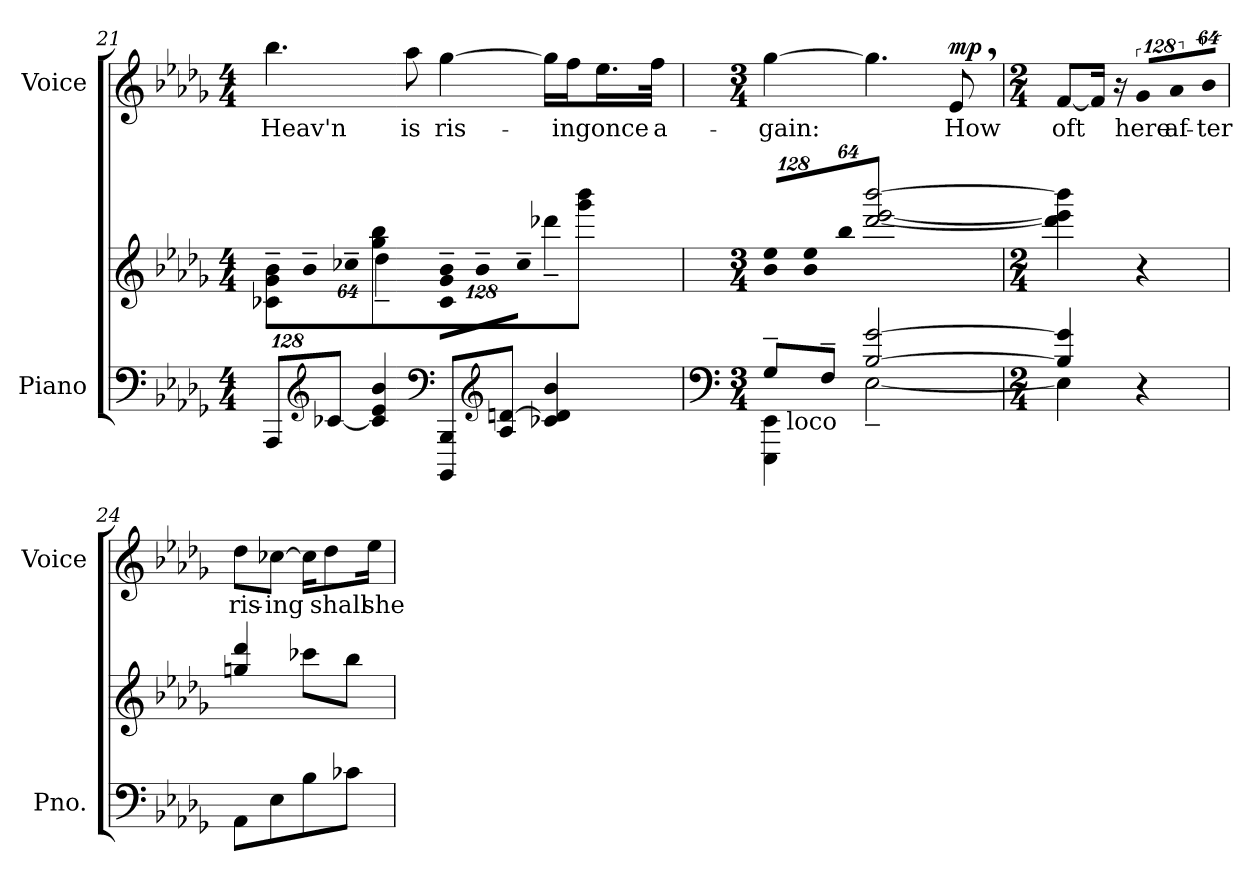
**kern	**kern	**kern	**text	**dynam
*part2	*part2	*part1	*part1	*part1
*staff3	*staff2	*staff1	*staff1	*staff1
*I"Piano	*	*I"Voice	*	*
*I'Pno.	*	*I'Voice	*	*
*clefF4	*clefG2	*clefG2	*	*
*k[b-e-a-d-g-]	*k[b-e-a-d-g-]	*k[b-e-a-d-g-]	*	*
*D-:	*D-:	*D-:	*	*
*M4/4	*M4/4	*M4/4	*	*
*	*Xbrackettup	*	*	*
=21	=21	=21	=21	=21
!	!LO:N:vis=8	!	!	!
*	*^	*	*	*
!	!	!	!	!LO:LY:b:color=#000000	!
8AAA-i/L	1024%85c-Xi\~ 1024%85g-i~ 1024%85b-i~L	4ryy	4.bb-i\	Heav'n	.
!	!LO:N:vis=8	!	!	!	!
.	1024%85b-~i\	.	.	.	.
*clefG2	*	*	*	*	*
*X8ba	*	*	*	*	*
[<8c-Xi/J	.	.	.	.	.
!	!LO:N:vis=8	!	!	!	!
.	512%43cc-X~i\J	.	.	.	.
4c-i/] 4e-i 4b-i	4gg-i/ 4bb-i	4dd-~i\	.	.	.
!	!	!	!	!LO:LY:b:color=#000000	!
.	.	.	8aa-i\	is	.
*clefF4	*	*	*	*	*
!	!LO:N:vis=8	!	!	!	!
!	!	!	!	!LO:LY:b:color=#000000	!
8BBBB-i/ 8BBB-iL	1024%85c-i\~ 1024%85g-i~ 1024%85b-i~L	4ryy	[>4gg-i\	ris-	.
!	!LO:N:vis=8	!	!	!	!
.	1024%85b-~i\	.	.	.	.
*clefG2	*	*	*	*	*
8A-i/ [<8dniJ	.	.	.	.	.
!	!LO:N:vis=8	!	!	!	!
.	512%43cc-~i\J	.	.	.	.
*	*8ba	*	*	*	*
4c-Xi/ 4di] 4b-i	4gg-i/ 4bb-i	4dd-X~i\	16gg-i\LL]	.	.
!	!	!	!	!LO:LY:b:color=#000000	!
.	.	.	16ffi\J	-ing	.
!	!	!	!	!LO:LY:b:color=#000000	!
.	.	.	16.ee-i\L	once	.
!	!	!	!	!LO:LY:b:color=#000000	!
.	.	.	32ffi\JJk	a-	.
*	*v	*v	*	*	*
!!LO:LB:g=z
=22	=22	=22	=22	=22
*clefF4	*	*	*	*
*M3/4	*M3/4	*M3/4	*	*
*^	*	*	*	*
!	!	!LO:N:vis=8	!	!	!
!	!	!	!	!LO:LY:b:color=#000000	!
*	*^	*	*	*	*
8G-~i/L	4EEE-i\ 4EE-i	32ryy	1024%85B-i/ 1024%85e-iL	[>4gg-i\	-gain:	.
.	.	128.ryy	.	.	.	.
!	!	!LO:TX:b:t=loco	!	!	!	!
.	.	2ryy	.	.	.	.
!	!	!	!LO:N:vis=8	!	!	!
.	.	.	1024%85B-i/ 1024%85e-i	.	.	.
*X8ba	*	*	*	*	*	*
8F~i/J	.	.	.	.	.	.
!	!	!	!LO:N:vis=8	!	!	!
.	.	.	512%43b-i/J	.	.	.
*	*	*	*8ba	*	*	*
[>2B-i/ [>2g-i	[<2E-~i\	.	[<2dd-i\ [>2ee-i [>2bb-i	4.gg-i\]	.	.
.	.	8ryy	.	.	.	.
!	!	!	!	!	!LO:LY:b:color=#000000	!
.	.	.	.	8e-,i/	How	mp
.	.	16ryy	.	.	.	.
.	.	64ryy	.	.	.	.
.	.	256ryy	.	.	.	.
*v	*v	*v	*	*	*	*
=23	=23	=23	=23	=23
*M2/4	*M2/4	*M2/4	*	*
*^	*	*	*	*
*	*^	*	*	*	*
!	!	!	!	!	!LO:LY:b:color=#000000	!
*	*v	*v	*	*	*	*
4B-i/] 4g-i]	4E-i\]	4dd-i\] 4ee-i] 4bb-i]	[<8fi/L	oft	.
.	.	.	16fi/Jk]	.	.
.	.	.	16r	.	.
!	!	!	!LO:N:vis=8	!	!
!	!	!	!	!LO:LY:b:color=#000000	!
4r	4ryy	4r	1024%85g-i/L	here	.
!	!	!	!LO:N:vis=8	!	!
!	!	!	!	!LO:LY:b:color=#000000	!
.	.	.	1024%85a-i/	af-	.
!	!	!	!LO:N:vis=8	!	!
!	!	!	!	!LO:LY:b:color=#000000	!
.	.	.	512%43b-i/J	-ter	.
*v	*v	*	*	*	*
=24	=24	=24	=24	=24
!	!	!	!LO:LY:b:color=#000000	!
8AA-i\L	4gni/ 4dd-i	8dd-i\L	ris-	.
!	!	!	!LO:LY:b:color=#000000	!
8E-i\	.	[>8cc-Xi\J	-ing	.
8B-i\	8cc-Xi\L	16cc-i\KL]	.	.
!	!	!	!LO:LY:b:color=#000000	!
.	.	8dd-i\	shall	.
8c-Xi\J	8b-i\J	.	.	.
!	!	!	!LO:LY:b:color=#000000	!
.	.	16ee-i\Jk	she	.
=	=	=	=	=
*-	*-	*-	*-	*-
